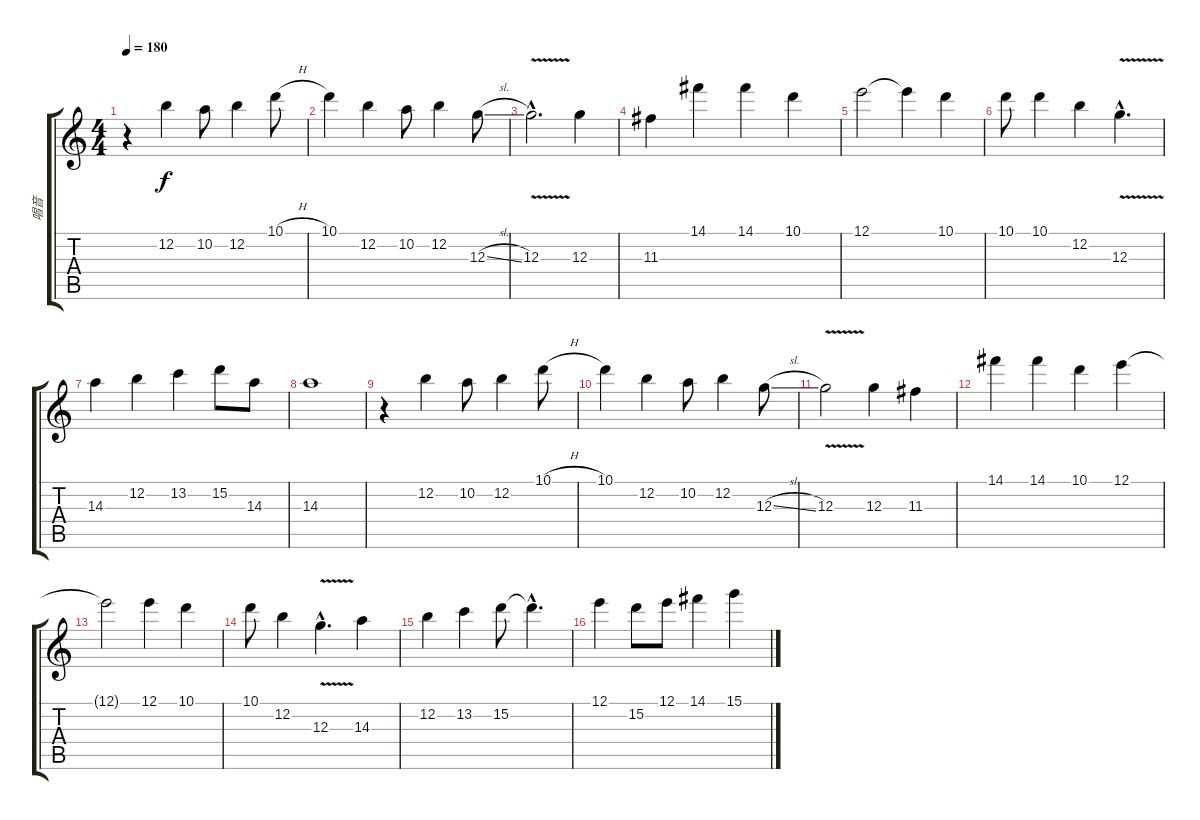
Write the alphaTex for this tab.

\track ("唱音" "唱音") {instrument overdrivenguitar}
\staff {score tabs}
\tuning (E4 B3 G3 D3 A2 E2) {hide}
\ts (4 4)
\tempo 180
\clef g2
\ks c
r.4{dy f instrument overdrivenguitar} 12.2.4 10.2.8 12.2.4 10.1{h}.8 |
10.1.4 12.2.4 10.2.8 12.2.4 12.3{sl}.8 |
12.3{v hac}.2{d} 12.3.4 |
11.3.4 14.1.4 14.1.4 10.1.4 |
12.1.2 12.1{t}.4 10.1.4 |
10.1.8 10.1.4 12.2.4 12.3{v hac}.4{d} |
14.3.4 12.2.4 13.2.4 15.2.8 14.3.8 |
14.3.1 |
r.4 12.2.4 10.2.8 12.2.4 10.1{h}.8 |
10.1.4 12.2.4 10.2.8 12.2.4 12.3{sl}.8 |
12.3{v}.2 12.3.4 11.3.4 |
14.1.4 14.1.4 10.1.4 12.1.4 |
12.1{t}.2 12.1.4 10.1.4 |
10.1.8 12.2.4 12.3{v hac}.4{d} 14.3.4 |
12.2.4 13.2.4 15.2.8 15.2{hac t}.4{d} |
12.1.4 15.2.8 12.1.8 14.1.4 15.1.4
